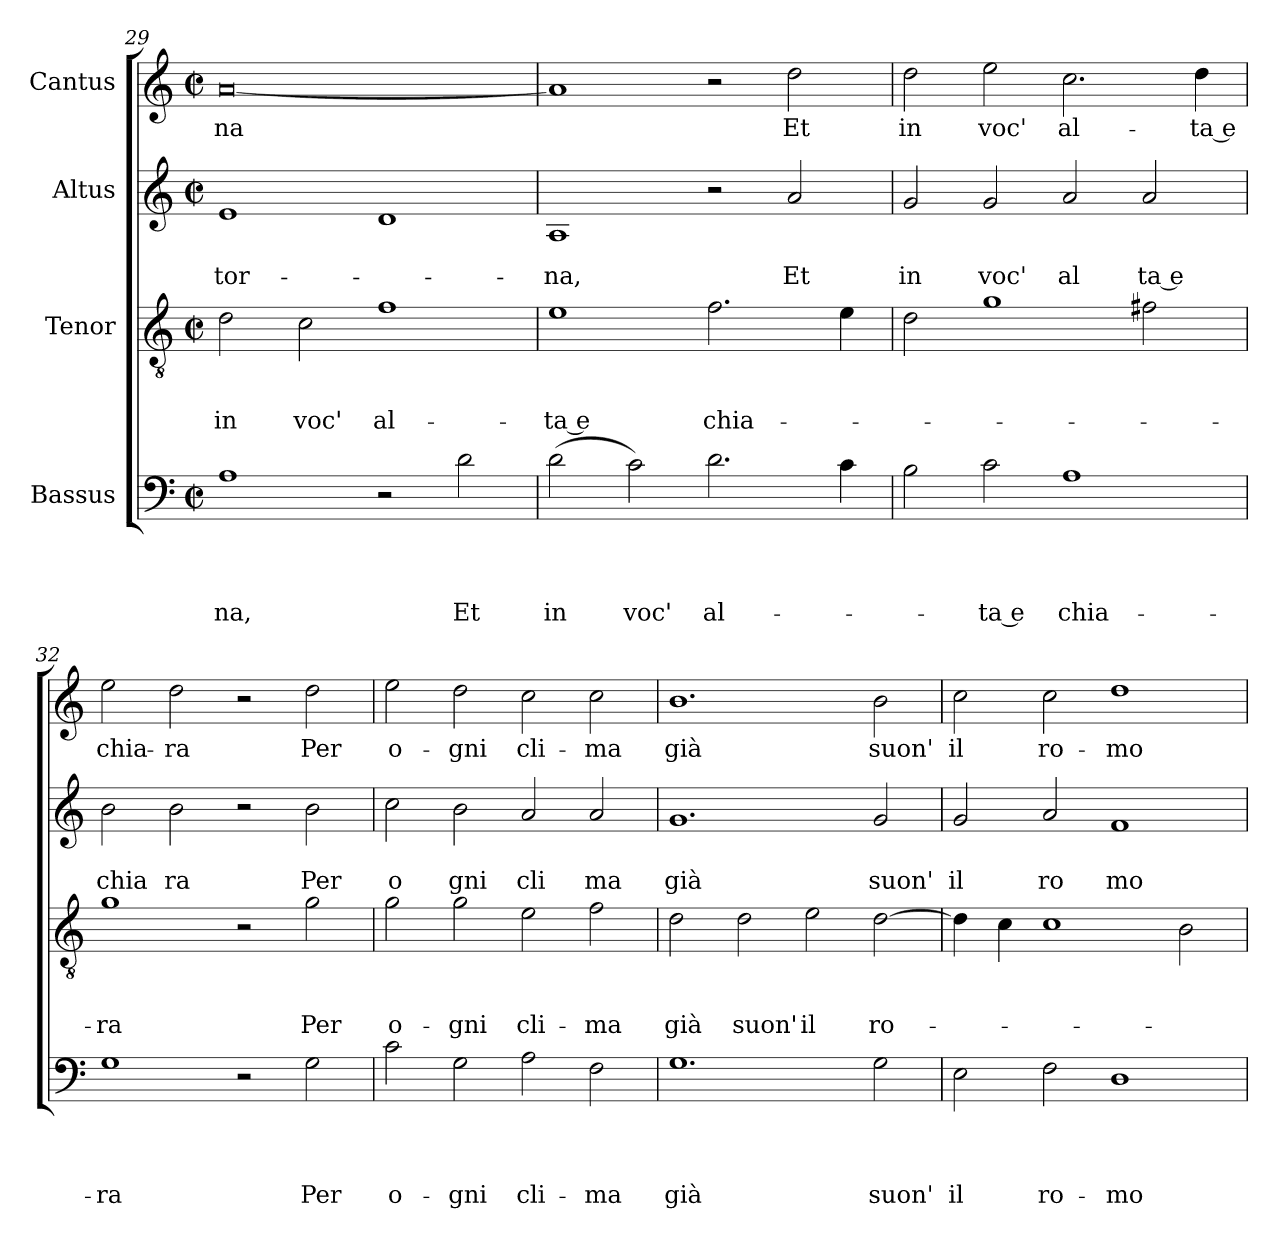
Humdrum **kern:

**kern	**text	**text	**text	**text	**kern	**text	**text	**text	**kern	**text	**text	**kern	**text
*part4	*part4	*part4	*part4	*part4	*part3	*part3	*part3	*part3	*part2	*part2	*part2	*part1	*part1
*staff4	*staff4	*staff4	*staff4	*staff4	*staff3	*staff3	*staff3	*staff3	*staff2	*staff2	*staff2	*staff1	*staff1
*I"Bassus	*	*	*	*	*I"Tenor	*	*	*	*I"Altus	*	*	*I"Cantus	*
*clefF4	*	*	*	*	*clefGv2	*	*	*	*clefG2	*	*	*clefG2	*
*k[]	*	*	*	*	*k[]	*	*	*	*k[]	*	*	*k[]	*
*C:	*	*	*	*	*C:	*	*	*	*C:	*	*	*C:	*
*M2/2	*	*	*	*	*M2/2	*	*	*	*M2/2	*	*	*M2/2	*
*met(c|)	*	*	*	*	*met(c|)	*	*	*	*met(c|)	*	*	*met(c|)	*
=29	=29	=29	=29	=29	=29	=29	=29	=29	=29	=29	=29	=29	=29
!	!	!	!	!LO:LY:b	!	!	!	!LO:LY:b	!	!	!LO:LY:b	!	!LO:LY:b
1A	.	.	.	-na,	2d\	.	.	in	1e	.	-tor-	[<0a	-na
!	!	!	!	!	!	!	!	!LO:LY:b	!	!	!	!	!
.	.	.	.	.	2c\	.	.	voc'	.	.	.	.	.
!	!	!	!	!	!	!	!	!LO:LY:b	!	!	!	!	!
2r	.	.	.	.	1f	.	.	al-	1d	.	.	.	.
!	!	!	!	!LO:LY:b	!	!	!	!	!	!	!	!	!
2d\	.	.	.	Et	.	.	.	.	.	.	.	.	.
=30	=30	=30	=30	=30	=30	=30	=30	=30	=30	=30	=30	=30	=30
!	!	!	!	!LO:LY:b	!	!	!	!LO:LY:b:rj	!	!	!LO:LY:b	!	!
(>2d\	.	.	.	in	1e	.	.	-ta e	1A	.	-na,	1a]	.
!	!	!	!	!LO:LY:b	!	!	!	!	!	!	!	!	!
2c\)	.	.	.	voc'	.	.	.	.	.	.	.	.	.
!	!	!	!	!LO:LY:b	!	!	!	!LO:LY:b	!	!	!	!	!
2.d\	.	.	.	al-	2.f\	.	.	chia-	2r	.	.	2r	.
!	!	!	!	!	!	!	!	!	!	!	!LO:LY:b	!	!LO:LY:b
.	.	.	.	.	.	.	.	.	2a/	.	Et	2dd\	Et
4c\	.	.	.	.	4e\	.	.	.	.	.	.	.	.
!!LO:LB:g=z
=31	=31	=31	=31	=31	=31	=31	=31	=31	=31	=31	=31	=31	=31
!	!	!	!	!	!	!	!	!	!	!	!LO:LY:b	!	!LO:LY:b
2B\	.	.	.	.	2d\	.	.	.	2g/	.	in	2dd\	in
!	!	!	!	!LO:LY:b:rj	!	!	!	!	!	!	!LO:LY:b	!	!LO:LY:b
2c\	.	.	.	-ta e	1g	.	.	.	2g/	.	voc'	2ee\	voc'
!	!	!	!	!LO:LY:b	!	!	!	!	!	!	!LO:LY:b	!	!LO:LY:b
1A	.	.	.	chia-	.	.	.	.	2a/	.	al	2.cc\	al-
!	!	!	!	!	!	!	!	!	!	!	!LO:LY:b:rj	!	!
.	.	.	.	.	2f#\	.	.	.	2a/	.	ta e	.	.
!	!	!	!	!	!	!	!	!	!	!	!	!	!LO:LY:b:rj
.	.	.	.	.	.	.	.	.	.	.	.	4dd\	-ta e
=32	=32	=32	=32	=32	=32	=32	=32	=32	=32	=32	=32	=32	=32
!	!	!	!	!LO:LY:b	!	!	!	!LO:LY:b	!	!	!LO:LY:b	!	!LO:LY:b
1G	.	.	.	-ra	1g	.	.	-ra	2b\	.	chia	2ee\	chia-
!	!	!	!	!	!	!	!	!	!	!	!LO:LY:b	!	!LO:LY:b
.	.	.	.	.	.	.	.	.	2b\	.	ra	2dd\	-ra
2r	.	.	.	.	2r	.	.	.	2r	.	.	2r	.
!	!	!	!	!LO:LY:b	!	!	!	!LO:LY:b	!	!	!LO:LY:b	!	!LO:LY:b
2G\	.	.	.	Per	2g\	.	.	Per	2b\	.	Per	2dd\	Per
=33	=33	=33	=33	=33	=33	=33	=33	=33	=33	=33	=33	=33	=33
!	!	!	!	!LO:LY:b	!	!	!	!LO:LY:b	!	!	!LO:LY:b	!	!LO:LY:b
2c\	.	.	.	o-	2g\	.	.	o-	2cc\	.	o	2ee\	o-
!	!	!	!	!LO:LY:b	!	!	!	!LO:LY:b	!	!	!LO:LY:b	!	!LO:LY:b
2G\	.	.	.	-gni	2g\	.	.	-gni	2b\	.	gni	2dd\	-gni
!	!	!	!	!LO:LY:b	!	!	!	!LO:LY:b	!	!	!LO:LY:b	!	!LO:LY:b
2A\	.	.	.	cli-	2e\	.	.	cli-	2a/	.	cli	2cc\	cli-
!	!	!	!	!LO:LY:b	!	!	!	!LO:LY:b	!	!	!LO:LY:b	!	!LO:LY:b
2F\	.	.	.	-ma	2f\	.	.	-ma	2a/	.	ma	2cc\	-ma
=34	=34	=34	=34	=34	=34	=34	=34	=34	=34	=34	=34	=34	=34
!	!	!	!	!LO:LY:b	!	!	!	!LO:LY:b	!	!	!LO:LY:b	!	!LO:LY:b
1.G	.	.	.	già	2d\	.	.	già	1.g	.	già	1.b	già
!	!	!	!	!	!	!	!	!LO:LY:b	!	!	!	!	!
.	.	.	.	.	2d\	.	.	suon'	.	.	.	.	.
!	!	!	!	!	!	!	!	!LO:LY:b	!	!	!	!	!
.	.	.	.	.	2e\	.	.	il	.	.	.	.	.
!	!	!	!	!LO:LY:b	!	!	!	!LO:LY:b	!	!	!LO:LY:b	!	!LO:LY:b
2G\	.	.	.	suon'	[>2d\	.	.	ro-	2g/	.	suon'	2b\	suon'
=35	=35	=35	=35	=35	=35	=35	=35	=35	=35	=35	=35	=35	=35
!	!	!	!	!LO:LY:b	!	!	!	!	!	!	!LO:LY:b	!	!LO:LY:b
2E\	.	.	.	il	4d\]	.	.	.	2g/	.	il	2cc\	il
.	.	.	.	.	4c\	.	.	.	.	.	.	.	.
!	!	!	!	!LO:LY:b	!	!	!	!	!	!	!LO:LY:b	!	!LO:LY:b
2F\	.	.	.	ro-	1c	.	.	.	2a/	.	ro	2cc\	ro-
!	!	!	!	!LO:LY:b	!	!	!	!	!	!	!LO:LY:b	!	!LO:LY:b
1D	.	.	.	-mo-	.	.	.	.	1f	.	mo	1dd	-mo-
.	.	.	.	.	2B\	.	.	.	.	.	.	.	.
=	=	=	=	=	=	=	=	=	=	=	=	=	=
*-	*-	*-	*-	*-	*-	*-	*-	*-	*-	*-	*-	*-	*-
